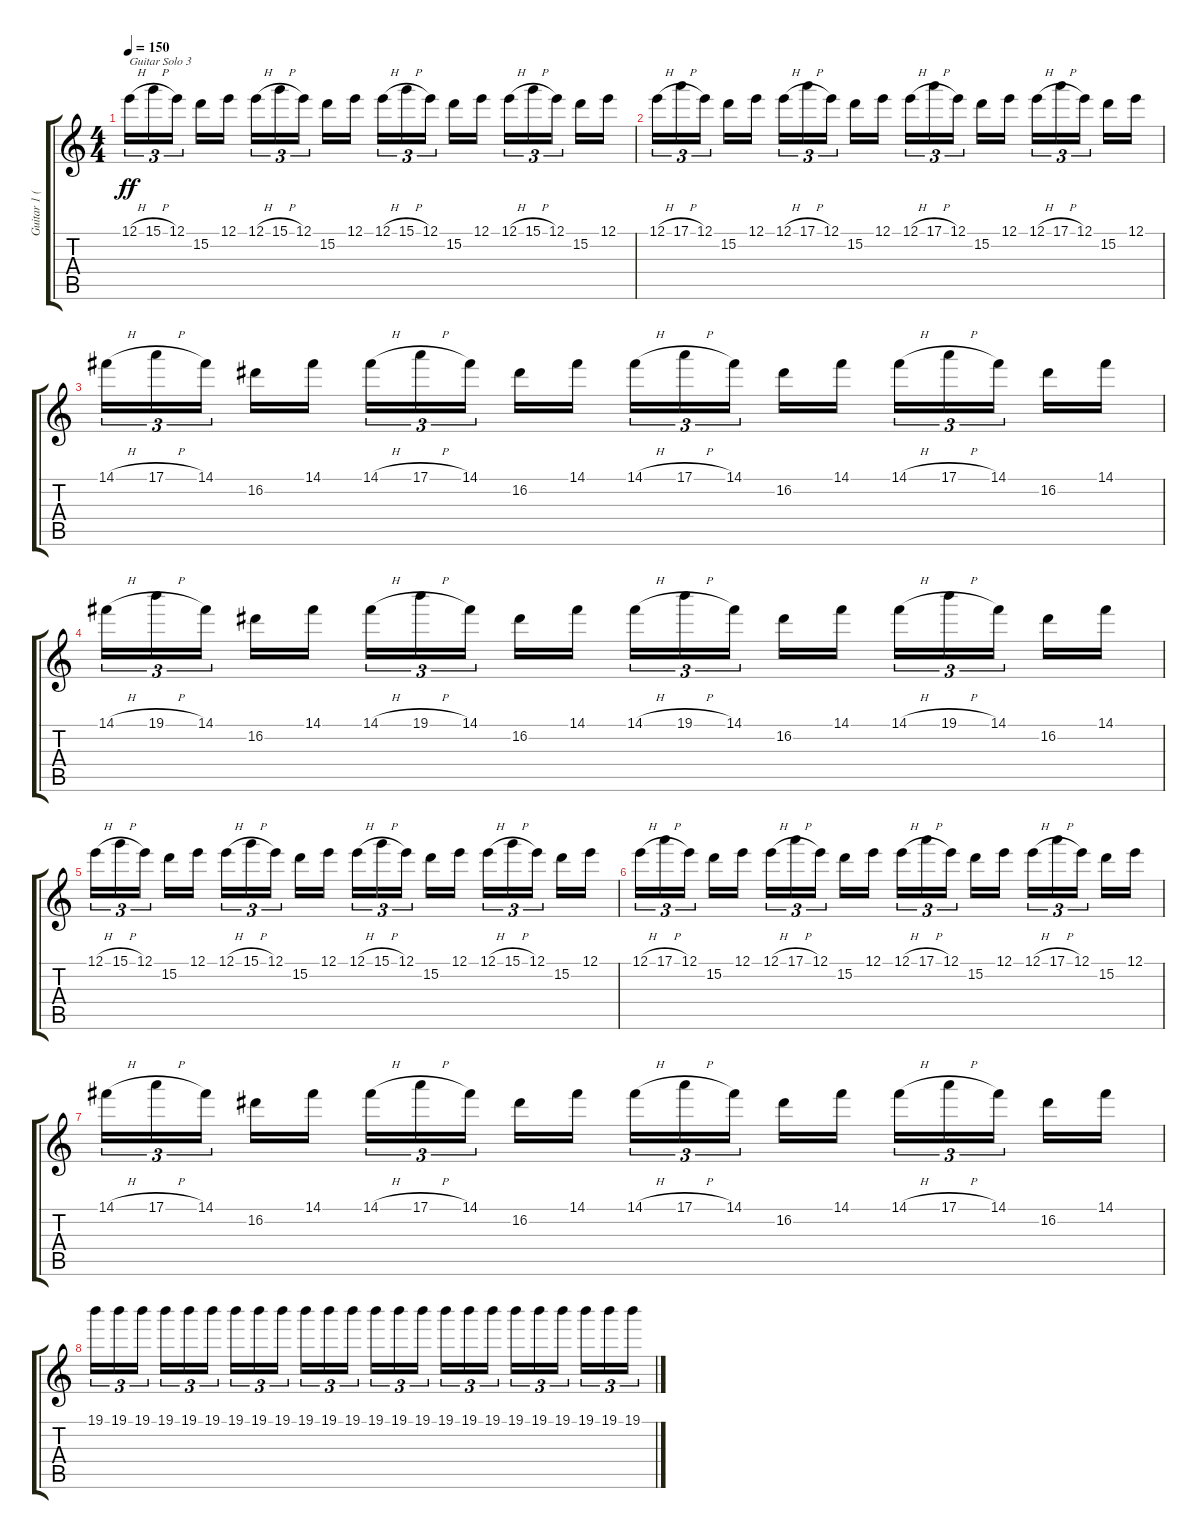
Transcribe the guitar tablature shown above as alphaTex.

\track ("Guitar 1 (Dave Mustaine)" "Guitar 1 (") {instrument distortionguitar}
\staff {score tabs}
\tuning (E4 B3 G3 D3 A2 E2) {hide}
\ts (4 4)
\tempo 150
\clef g2
\ks c
12.1{h}.16{tu (3 2) txt "Guitar Solo 3" dy ff} 15.1{h}.16{tu (3 2)} 12.1.16{tu (3 2)} 15.2.16 12.1.16 12.1{h}.16{tu (3 2)} 15.1{h}.16{tu (3 2)} 12.1.16{tu (3 2)} 15.2.16 12.1.16 12.1{h}.16{tu (3 2)} 15.1{h}.16{tu (3 2)} 12.1.16{tu (3 2)} 15.2.16 12.1.16 12.1{h}.16{tu (3 2)} 15.1{h}.16{tu (3 2)} 12.1.16{tu (3 2)} 15.2.16 12.1.16 |
12.1{h}.16{tu (3 2)} 17.1{h}.16{tu (3 2)} 12.1.16{tu (3 2)} 15.2.16 12.1.16 12.1{h}.16{tu (3 2)} 17.1{h}.16{tu (3 2)} 12.1.16{tu (3 2)} 15.2.16 12.1.16 12.1{h}.16{tu (3 2)} 17.1{h}.16{tu (3 2)} 12.1.16{tu (3 2)} 15.2.16 12.1.16 12.1{h}.16{tu (3 2)} 17.1{h}.16{tu (3 2)} 12.1.16{tu (3 2)} 15.2.16 12.1.16 |
14.1{h}.16{tu (3 2)} 17.1{h}.16{tu (3 2)} 14.1.16{tu (3 2)} 16.2.16 14.1.16 14.1{h}.16{tu (3 2)} 17.1{h}.16{tu (3 2)} 14.1.16{tu (3 2)} 16.2.16 14.1.16 14.1{h}.16{tu (3 2)} 17.1{h}.16{tu (3 2)} 14.1.16{tu (3 2)} 16.2.16 14.1.16 14.1{h}.16{tu (3 2)} 17.1{h}.16{tu (3 2)} 14.1.16{tu (3 2)} 16.2.16 14.1.16 |
14.1{h}.16{tu (3 2)} 19.1{h}.16{tu (3 2)} 14.1.16{tu (3 2)} 16.2.16 14.1.16 14.1{h}.16{tu (3 2)} 19.1{h}.16{tu (3 2)} 14.1.16{tu (3 2)} 16.2.16 14.1.16 14.1{h}.16{tu (3 2)} 19.1{h}.16{tu (3 2)} 14.1.16{tu (3 2)} 16.2.16 14.1.16 14.1{h}.16{tu (3 2)} 19.1{h}.16{tu (3 2)} 14.1.16{tu (3 2)} 16.2.16 14.1.16 |
12.1{h}.16{tu (3 2)} 15.1{h}.16{tu (3 2)} 12.1.16{tu (3 2)} 15.2.16 12.1.16 12.1{h}.16{tu (3 2)} 15.1{h}.16{tu (3 2)} 12.1.16{tu (3 2)} 15.2.16 12.1.16 12.1{h}.16{tu (3 2)} 15.1{h}.16{tu (3 2)} 12.1.16{tu (3 2)} 15.2.16 12.1.16 12.1{h}.16{tu (3 2)} 15.1{h}.16{tu (3 2)} 12.1.16{tu (3 2)} 15.2.16 12.1.16 |
12.1{h}.16{tu (3 2)} 17.1{h}.16{tu (3 2)} 12.1.16{tu (3 2)} 15.2.16 12.1.16 12.1{h}.16{tu (3 2)} 17.1{h}.16{tu (3 2)} 12.1.16{tu (3 2)} 15.2.16 12.1.16 12.1{h}.16{tu (3 2)} 17.1{h}.16{tu (3 2)} 12.1.16{tu (3 2)} 15.2.16 12.1.16 12.1{h}.16{tu (3 2)} 17.1{h}.16{tu (3 2)} 12.1.16{tu (3 2)} 15.2.16 12.1.16 |
14.1{h}.16{tu (3 2)} 17.1{h}.16{tu (3 2)} 14.1.16{tu (3 2)} 16.2.16 14.1.16 14.1{h}.16{tu (3 2)} 17.1{h}.16{tu (3 2)} 14.1.16{tu (3 2)} 16.2.16 14.1.16 14.1{h}.16{tu (3 2)} 17.1{h}.16{tu (3 2)} 14.1.16{tu (3 2)} 16.2.16 14.1.16 14.1{h}.16{tu (3 2)} 17.1{h}.16{tu (3 2)} 14.1.16{tu (3 2)} 16.2.16 14.1.16 |
19.1.16{tu (3 2)} 19.1.16{tu (3 2)} 19.1.16{tu (3 2)} 19.1.16{tu (3 2)} 19.1.16{tu (3 2)} 19.1.16{tu (3 2)} 19.1.16{tu (3 2)} 19.1.16{tu (3 2)} 19.1.16{tu (3 2)} 19.1.16{tu (3 2)} 19.1.16{tu (3 2)} 19.1.16{tu (3 2)} 19.1.16{tu (3 2)} 19.1.16{tu (3 2)} 19.1.16{tu (3 2)} 19.1.16{tu (3 2)} 19.1.16{tu (3 2)} 19.1.16{tu (3 2)} 19.1.16{tu (3 2)} 19.1.16{tu (3 2)} 19.1.16{tu (3 2)} 19.1.16{tu (3 2)} 19.1.16{tu (3 2)} 19.1.16{tu (3 2)}
